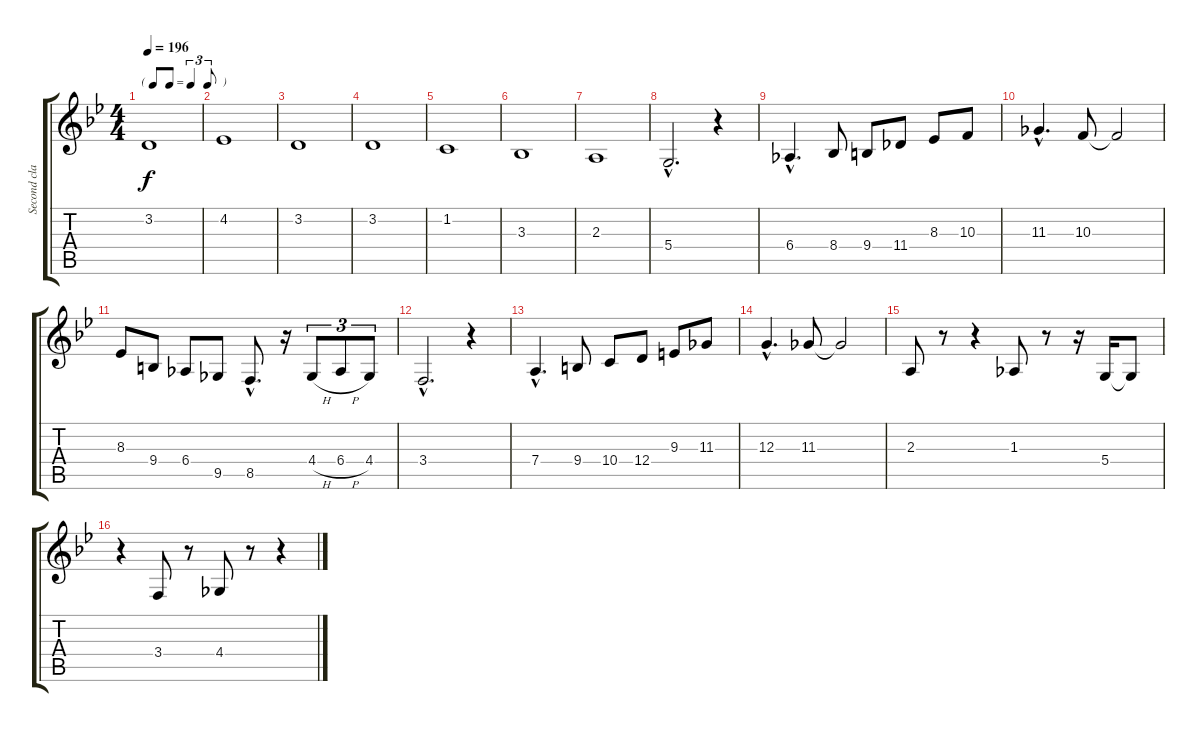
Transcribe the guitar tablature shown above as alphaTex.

\track ("Second clarinet" "Second cla") {instrument clarinet}
\staff {score tabs}
\tuning (E4 B3 G3 D3 A2 E2) {hide}
\ts (4 4)
\tf triplet8th
\tempo 196
\clef g2
\ks gminor
3.2.1{dy f} |
4.2.1 |
3.2.1 |
3.2.1 |
1.2.1 |
3.3.1 |
2.3.1 |
5.4{hac}.2{d} r.4 |
6.4{hac}.4{d} 8.4.8 9.4.8 11.4.8 8.3.8 10.3.8 |
11.3{hac}.4{d} 10.3.8 10.3{t}.2 |
8.3.8 9.4.8 6.4.8 9.5.8 8.5{hac}.8{d} r.16 4.4{h}.8{tu (3 2)} 6.4{h}.8{tu (3 2)} 4.4.8{tu (3 2)} |
3.4{hac}.2{d} r.4 |
7.4{hac}.4{d} 9.4.8 10.4.8 12.4.8 9.3.8 11.3.8 |
12.3{hac}.4{d} 11.3.8 11.3{t}.2 |
2.3.8 r.8 r.4 1.3.8 r.8 r.16 5.4.16 5.4{t}.8 |
r.4 3.4.8 r.8 4.4.8 r.8 r.4
